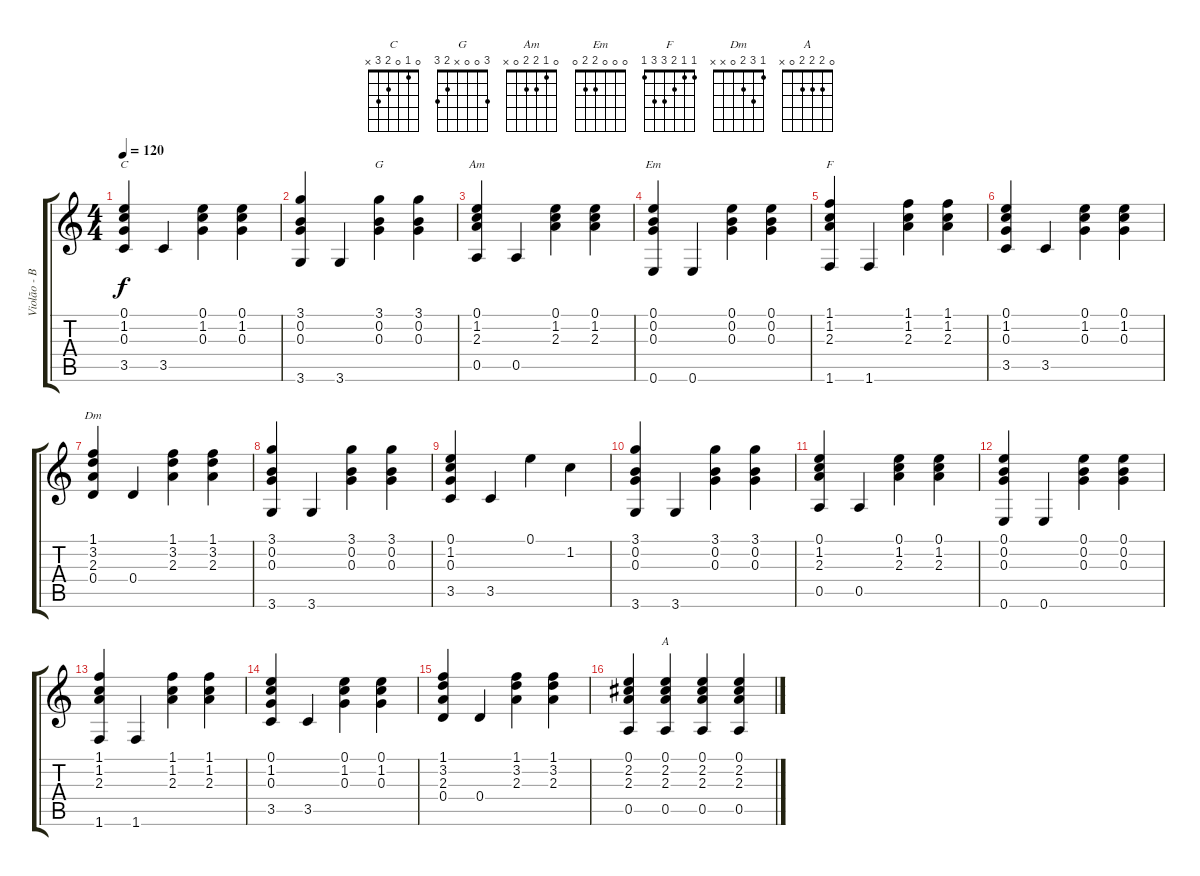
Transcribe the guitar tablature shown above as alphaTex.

\track ("Violão - Base" "Violão - B") {instrument acousticguitarsteel}
\staff {score tabs}
\tuning (E4 B3 G3 D3 A2 E2) {hide}
\chord ("C" 0 1 0 2 3 x)
\chord ("G" 3 0 0 x 2 3)
\chord ("Am" 0 1 2 2 0 x)
\chord ("Em" 0 0 0 2 2 0)
\chord ("F" 1 1 2 3 3 1)
\chord ("Dm" 1 3 2 0 x x)
\chord ("A" 0 2 2 2 0 x)
\ts (4 4)
\tempo 120
\clef g2
\ks c
(0.1 1.2 0.3 3.5).4{ch "C" dy f} 3.5.4 (0.1 1.2 0.3).4 (0.1 1.2 0.3).4 |
(3.1 0.2 0.3 3.6).4 3.6.4 (3.1 0.2 0.3).4{ch "G"} (3.1 0.2 0.3).4 |
(0.1 1.2 2.3 0.5).4{ch "Am"} 0.5.4 (0.1 1.2 2.3).4 (0.1 1.2 2.3).4 |
(0.1 0.2 0.3 0.6).4{ch "Em"} 0.6.4 (0.1 0.2 0.3).4 (0.1 0.2 0.3).4 |
(1.1 1.2 2.3 1.6).4{ch "F"} 1.6.4 (1.1 1.2 2.3).4 (1.1 1.2 2.3).4 |
(0.1 1.2 0.3 3.5).4 3.5.4 (0.1 1.2 0.3).4 (0.1 1.2 0.3).4 |
(1.1 3.2 2.3 0.4).4{ch "Dm"} 0.4.4 (1.1 3.2 2.3).4 (1.1 3.2 2.3).4 |
(3.1 0.2 0.3 3.6).4 3.6.4 (3.1 0.2 0.3).4 (3.1 0.2 0.3).4 |
(0.1 1.2 0.3 3.5).4 3.5.4 0.1.4 1.2.4 |
(3.1 0.2 0.3 3.6).4 3.6.4 (3.1 0.2 0.3).4 (3.1 0.2 0.3).4 |
(0.1 1.2 2.3 0.5).4 0.5.4 (0.1 1.2 2.3).4 (0.1 1.2 2.3).4 |
(0.1 0.2 0.3 0.6).4 0.6.4 (0.1 0.2 0.3).4 (0.1 0.2 0.3).4 |
(1.1 1.2 2.3 1.6).4 1.6.4 (1.1 1.2 2.3).4 (1.1 1.2 2.3).4 |
(0.1 1.2 0.3 3.5).4 3.5.4 (0.1 1.2 0.3).4 (0.1 1.2 0.3).4 |
(1.1 3.2 2.3 0.4).4 0.4.4 (1.1 3.2 2.3).4 (1.1 3.2 2.3).4 |
(0.1 2.2 2.3 0.5).4 (0.1 2.2 2.3 0.5).4{ch "A"} (0.1 2.2 2.3 0.5).4 (0.1 2.2 2.3 0.5).4
